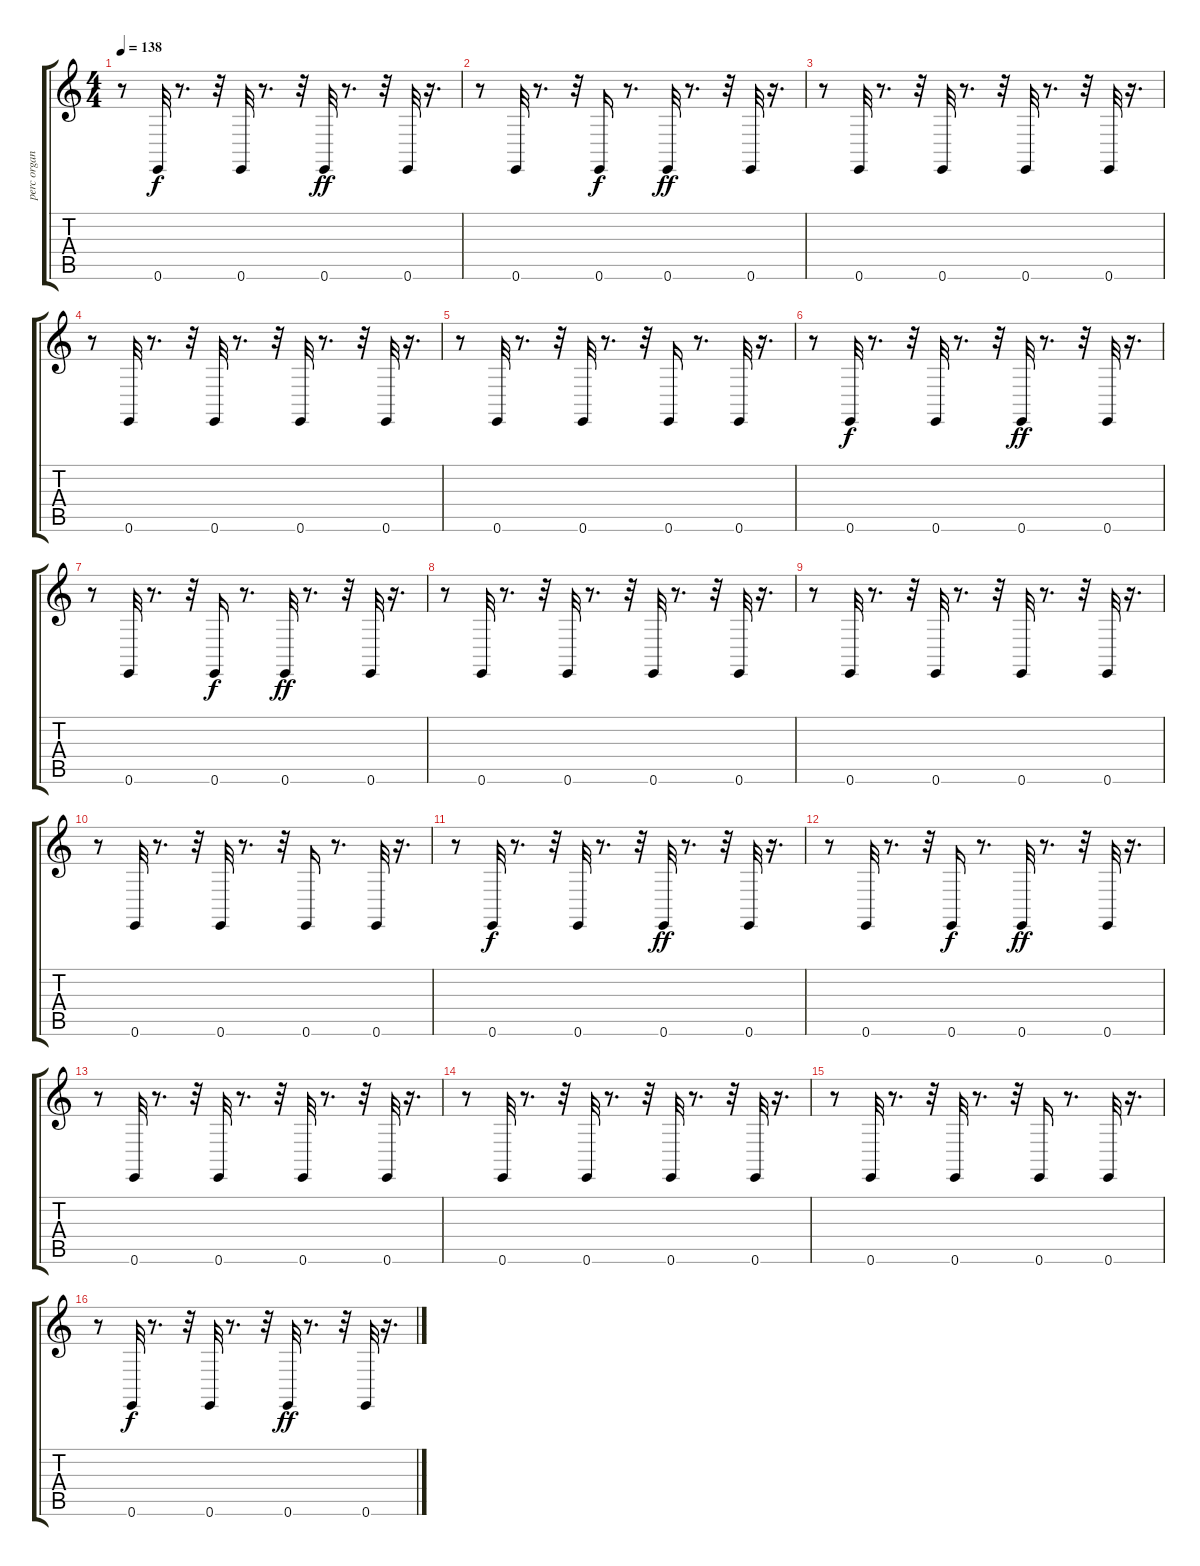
\track ("perc organ" "perc organ") {instrument percussiveorgan}
\staff {score tabs}
\tuning (E4 B3 G3 D3 A2 E2) {hide}
\ts (4 4)
\tempo 138
\clef g2
\ks c
r.8{dy ff} 0.6.32{dy f} r.8{d} r.32 0.6.32 r.8{d} r.32 0.6.32{dy ff} r.8{d} r.32 0.6.32 r.16{d} |
r.8 0.6.32 r.8{d} r.32 0.6.16{dy f} r.8{d} 0.6.32{dy ff} r.8{d} r.32 0.6.32 r.16{d} |
r.8 0.6.32 r.8{d} r.32 0.6.32 r.8{d} r.32 0.6.32 r.8{d} r.32 0.6.32 r.16{d} |
r.8 0.6.32 r.8{d} r.32 0.6.32 r.8{d} r.32 0.6.32 r.8{d} r.32 0.6.32 r.16{d} |
r.8 0.6.32 r.8{d} r.32 0.6.32 r.8{d} r.32 0.6.16 r.8{d} 0.6.32 r.16{d} |
r.8 0.6.32{dy f} r.8{d} r.32 0.6.32 r.8{d} r.32 0.6.32{dy ff} r.8{d} r.32 0.6.32 r.16{d} |
r.8 0.6.32 r.8{d} r.32 0.6.16{dy f} r.8{d} 0.6.32{dy ff} r.8{d} r.32 0.6.32 r.16{d} |
r.8 0.6.32 r.8{d} r.32 0.6.32 r.8{d} r.32 0.6.32 r.8{d} r.32 0.6.32 r.16{d} |
r.8 0.6.32 r.8{d} r.32 0.6.32 r.8{d} r.32 0.6.32 r.8{d} r.32 0.6.32 r.16{d} |
r.8 0.6.32 r.8{d} r.32 0.6.32 r.8{d} r.32 0.6.16 r.8{d} 0.6.32 r.16{d} |
r.8 0.6.32{dy f} r.8{d} r.32 0.6.32 r.8{d} r.32 0.6.32{dy ff} r.8{d} r.32 0.6.32 r.16{d} |
r.8 0.6.32 r.8{d} r.32 0.6.16{dy f} r.8{d} 0.6.32{dy ff} r.8{d} r.32 0.6.32 r.16{d} |
r.8 0.6.32 r.8{d} r.32 0.6.32 r.8{d} r.32 0.6.32 r.8{d} r.32 0.6.32 r.16{d} |
r.8 0.6.32 r.8{d} r.32 0.6.32 r.8{d} r.32 0.6.32 r.8{d} r.32 0.6.32 r.16{d} |
r.8 0.6.32 r.8{d} r.32 0.6.32 r.8{d} r.32 0.6.16 r.8{d} 0.6.32 r.16{d} |
r.8 0.6.32{dy f} r.8{d} r.32 0.6.32 r.8{d} r.32 0.6.32{dy ff} r.8{d} r.32 0.6.32 r.16{d}
